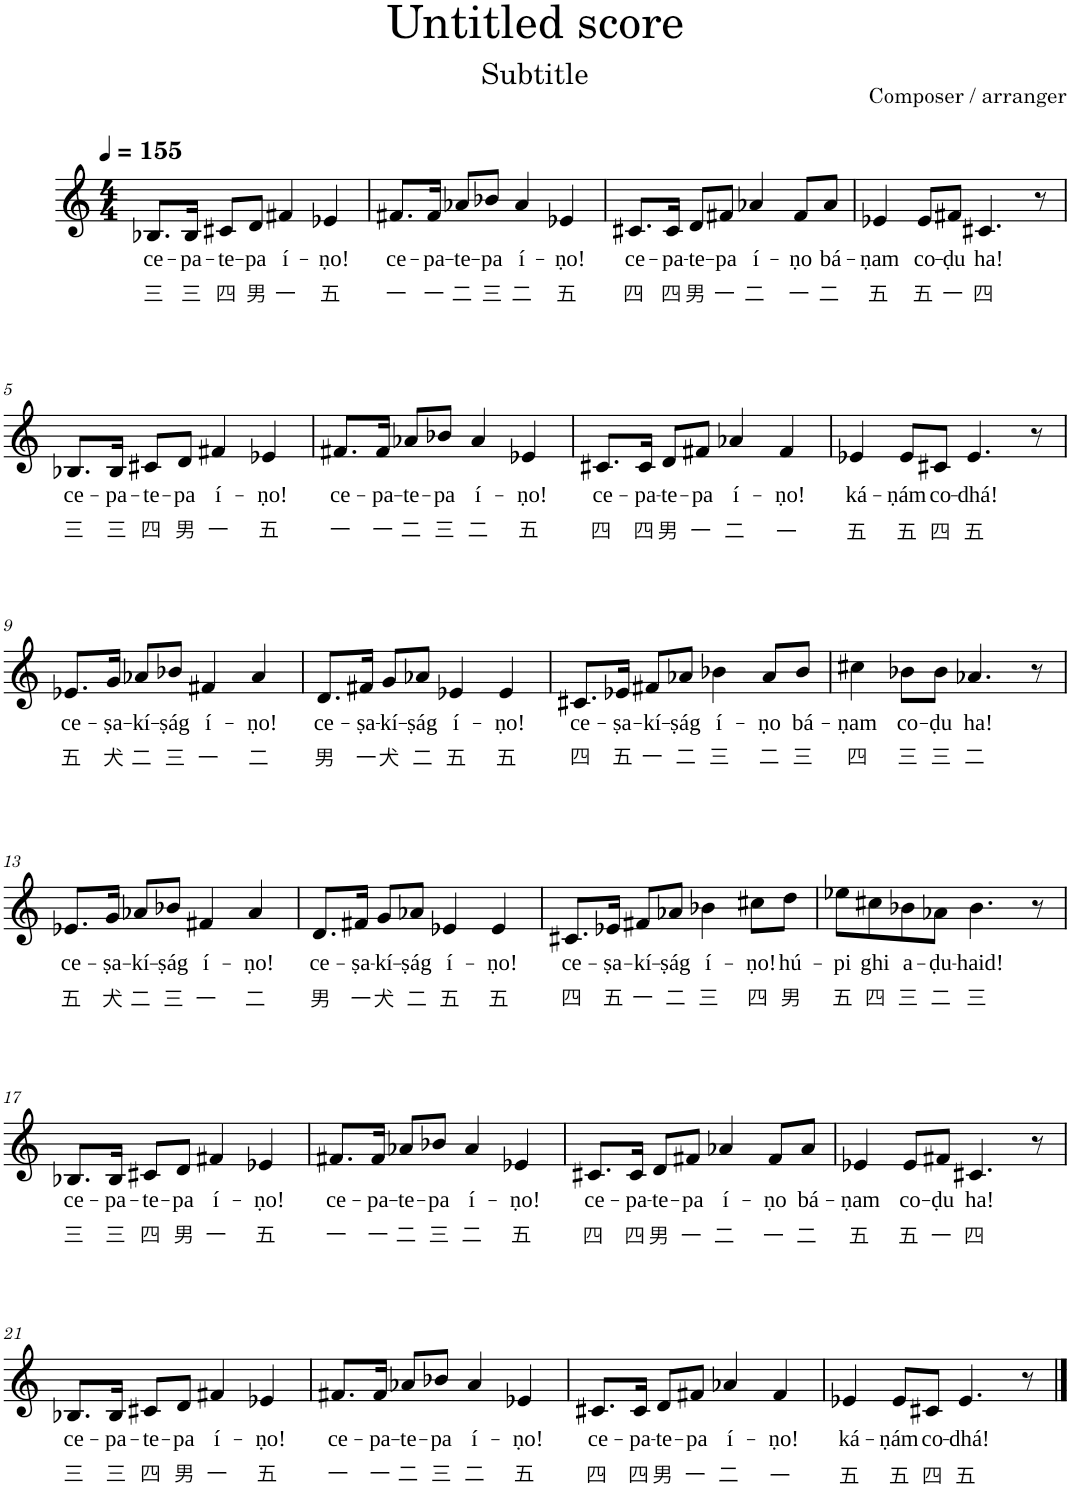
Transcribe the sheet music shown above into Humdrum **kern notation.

**kern	**text	**text
*part1	*part1	*part1
*staff1	*staff1	*staff1
*I"Mezzo-soprano	*	*
*I'Mzs.	*	*
*clefG2	*	*
*k[]	*	*
*M4/4	*	*
*MM155	*	*
=1	=1	=1
!	!LO:LY:b	!LO:LY:b
8.B-X/L	ce-	三
!	!LO:LY:b	!LO:LY:b
16B-/Jk	-pa-	三
!	!LO:LY:b	!LO:LY:b
8c#X/L	-te-	四
!	!LO:LY:b	!LO:LY:b
8d/J	-pa	男
!	!LO:LY:b	!LO:LY:b
4f#X/	í-	一
!	!LO:LY:b	!LO:LY:b
4e-X/	-ṇo!	五
=2	=2	=2
!	!LO:LY:b	!LO:LY:b
8.f#X/L	ce-	一
!	!LO:LY:b	!LO:LY:b
16f#/Jk	-pa-	一
!	!LO:LY:b	!LO:LY:b
8a-X/L	-te-	二
!	!LO:LY:b	!LO:LY:b
8b-X/J	-pa	三
!	!LO:LY:b	!LO:LY:b
4a-/	í-	二
!	!LO:LY:b	!LO:LY:b
4e-X/	-ṇo!	五
=3	=3	=3
!	!LO:LY:b	!LO:LY:b
8.c#X/L	ce-	四
!	!LO:LY:b	!LO:LY:b
16c#/Jk	-pa-	四
!	!LO:LY:b	!LO:LY:b
8d/L	-te-	男
!	!LO:LY:b	!LO:LY:b
8f#X/J	-pa	一
!	!LO:LY:b	!LO:LY:b
4a-X/	í-	二
!	!LO:LY:b	!LO:LY:b
8f#/L	-ṇo	一
!	!LO:LY:b	!LO:LY:b
8a-/J	bá-	二
=4	=4	=4
!	!LO:LY:b	!LO:LY:b
4e-X/	-ṇam	五
!	!LO:LY:b	!LO:LY:b
8e-/L	co-	五
!	!LO:LY:b	!LO:LY:b
8f#X/J	-ḍu	一
!	!LO:LY:b	!LO:LY:b
4.c#X/	ha!	四
8r	.	.
!!LO:LB:g=z
=5	=5	=5
!	!LO:LY:b	!LO:LY:b
8.B-X/L	ce-	三
!	!LO:LY:b	!LO:LY:b
16B-/Jk	-pa-	三
!	!LO:LY:b	!LO:LY:b
8c#X/L	-te-	四
!	!LO:LY:b	!LO:LY:b
8d/J	-pa	男
!	!LO:LY:b	!LO:LY:b
4f#X/	í-	一
!	!LO:LY:b	!LO:LY:b
4e-X/	-ṇo!	五
=6	=6	=6
!	!LO:LY:b	!LO:LY:b
8.f#X/L	ce-	一
!	!LO:LY:b	!LO:LY:b
16f#/Jk	-pa-	一
!	!LO:LY:b	!LO:LY:b
8a-X/L	-te-	二
!	!LO:LY:b	!LO:LY:b
8b-X/J	-pa	三
!	!LO:LY:b	!LO:LY:b
4a-/	í-	二
!	!LO:LY:b	!LO:LY:b
4e-X/	-ṇo!	五
=7	=7	=7
!	!LO:LY:b	!LO:LY:b
8.c#X/L	ce-	四
!	!LO:LY:b	!LO:LY:b
16c#/Jk	-pa-	四
!	!LO:LY:b	!LO:LY:b
8d/L	-te-	男
!	!LO:LY:b	!LO:LY:b
8f#X/J	-pa	一
!	!LO:LY:b	!LO:LY:b
4a-X/	í-	二
!	!LO:LY:b	!LO:LY:b
4f#/	-ṇo!	一
=8	=8	=8
!	!LO:LY:b	!LO:LY:b
4e-X/	ká-	五
!	!LO:LY:b	!LO:LY:b
8e-/L	-ṇám	五
!	!LO:LY:b	!LO:LY:b
8c#X/J	co-	四
!	!LO:LY:b	!LO:LY:b
4.e-/	-dhá!	五
8r	.	.
!!LO:LB:g=z
=9	=9	=9
!	!LO:LY:b	!LO:LY:b
8.e-X/L	ce-	五
!	!LO:LY:b	!LO:LY:b
16g/Jk	-ṣa-	犬
!	!LO:LY:b	!LO:LY:b
8a-X/L	-kí-	二
!	!LO:LY:b	!LO:LY:b
8b-X/J	-ṣág	三
!	!LO:LY:b	!LO:LY:b
4f#X/	í-	一
!	!LO:LY:b	!LO:LY:b
4a-/	-ṇo!	二
=10	=10	=10
!	!LO:LY:b	!LO:LY:b
8.d/L	ce-	男
!	!LO:LY:b	!LO:LY:b
16f#X/Jk	-ṣa-	一
!	!LO:LY:b	!LO:LY:b
8g/L	-kí-	犬
!	!LO:LY:b	!LO:LY:b
8a-X/J	-ṣág	二
!	!LO:LY:b	!LO:LY:b
4e-X/	í-	五
!	!LO:LY:b	!LO:LY:b
4e-/	-ṇo!	五
=11	=11	=11
!	!LO:LY:b	!LO:LY:b
8.c#X/L	ce-	四
!	!LO:LY:b	!LO:LY:b
16e-X/Jk	-ṣa-	五
!	!LO:LY:b	!LO:LY:b
8f#X/L	-kí-	一
!	!LO:LY:b	!LO:LY:b
8a-X/J	-ṣág	二
!	!LO:LY:b	!LO:LY:b
4b-X\	í-	三
!	!LO:LY:b	!LO:LY:b
8a-/L	-ṇo	二
!	!LO:LY:b	!LO:LY:b
8b-/J	bá-	三
=12	=12	=12
!	!LO:LY:b	!LO:LY:b
4cc#X\	-ṇam	四
!	!LO:LY:b	!LO:LY:b
8b-X\L	co-	三
!	!LO:LY:b	!LO:LY:b
8b-\J	-ḍu	三
!	!LO:LY:b	!LO:LY:b
4.a-X/	ha!	二
8r	.	.
!!LO:LB:g=z
=13	=13	=13
!	!LO:LY:b	!LO:LY:b
8.e-X/L	ce-	五
!	!LO:LY:b	!LO:LY:b
16g/Jk	-ṣa-	犬
!	!LO:LY:b	!LO:LY:b
8a-X/L	-kí-	二
!	!LO:LY:b	!LO:LY:b
8b-X/J	-ṣág	三
!	!LO:LY:b	!LO:LY:b
4f#X/	í-	一
!	!LO:LY:b	!LO:LY:b
4a-/	-ṇo!	二
=14	=14	=14
!	!LO:LY:b	!LO:LY:b
8.d/L	ce-	男
!	!LO:LY:b	!LO:LY:b
16f#X/Jk	-ṣa-	一
!	!LO:LY:b	!LO:LY:b
8g/L	-kí-	犬
!	!LO:LY:b	!LO:LY:b
8a-X/J	-ṣág	二
!	!LO:LY:b	!LO:LY:b
4e-X/	í-	五
!	!LO:LY:b	!LO:LY:b
4e-/	-ṇo!	五
=15	=15	=15
!	!LO:LY:b	!LO:LY:b
8.c#X/L	ce-	四
!	!LO:LY:b	!LO:LY:b
16e-X/Jk	-ṣa-	五
!	!LO:LY:b	!LO:LY:b
8f#X/L	-kí-	一
!	!LO:LY:b	!LO:LY:b
8a-X/J	-ṣág	二
!	!LO:LY:b	!LO:LY:b
4b-X\	í-	三
!	!LO:LY:b	!LO:LY:b
8cc#X\L	-ṇo!	四
!	!LO:LY:b	!LO:LY:b
8dd\J	hú-	男
=16	=16	=16
!	!LO:LY:b	!LO:LY:b
8ee-X\L	-pi	五
!	!LO:LY:b	!LO:LY:b
8cc#X\	ghi	四
!	!LO:LY:b	!LO:LY:b
8b-X\	a-	三
!	!LO:LY:b	!LO:LY:b
8a-X\J	-ḍu-	二
!	!LO:LY:b	!LO:LY:b
4.b-\	-haid!	三
8r	.	.
!!LO:LB:g=z
=17	=17	=17
!	!LO:LY:b	!LO:LY:b
8.B-X/L	ce-	三
!	!LO:LY:b	!LO:LY:b
16B-/Jk	-pa-	三
!	!LO:LY:b	!LO:LY:b
8c#X/L	-te-	四
!	!LO:LY:b	!LO:LY:b
8d/J	-pa	男
!	!LO:LY:b	!LO:LY:b
4f#X/	í-	一
!	!LO:LY:b	!LO:LY:b
4e-X/	-ṇo!	五
=18	=18	=18
!	!LO:LY:b	!LO:LY:b
8.f#X/L	ce-	一
!	!LO:LY:b	!LO:LY:b
16f#/Jk	-pa-	一
!	!LO:LY:b	!LO:LY:b
8a-X/L	-te-	二
!	!LO:LY:b	!LO:LY:b
8b-X/J	-pa	三
!	!LO:LY:b	!LO:LY:b
4a-/	í-	二
!	!LO:LY:b	!LO:LY:b
4e-X/	-ṇo!	五
=19	=19	=19
!	!LO:LY:b	!LO:LY:b
8.c#X/L	ce-	四
!	!LO:LY:b	!LO:LY:b
16c#/Jk	-pa-	四
!	!LO:LY:b	!LO:LY:b
8d/L	-te-	男
!	!LO:LY:b	!LO:LY:b
8f#X/J	-pa	一
!	!LO:LY:b	!LO:LY:b
4a-X/	í-	二
!	!LO:LY:b	!LO:LY:b
8f#/L	-ṇo	一
!	!LO:LY:b	!LO:LY:b
8a-/J	bá-	二
=20	=20	=20
!	!LO:LY:b	!LO:LY:b
4e-X/	-ṇam	五
!	!LO:LY:b	!LO:LY:b
8e-/L	co-	五
!	!LO:LY:b	!LO:LY:b
8f#X/J	-ḍu	一
!	!LO:LY:b	!LO:LY:b
4.c#X/	ha!	四
8r	.	.
!!LO:LB:g=z
=21	=21	=21
!	!LO:LY:b	!LO:LY:b
8.B-X/L	ce-	三
!	!LO:LY:b	!LO:LY:b
16B-/Jk	-pa-	三
!	!LO:LY:b	!LO:LY:b
8c#X/L	-te-	四
!	!LO:LY:b	!LO:LY:b
8d/J	-pa	男
!	!LO:LY:b	!LO:LY:b
4f#X/	í-	一
!	!LO:LY:b	!LO:LY:b
4e-X/	-ṇo!	五
=22	=22	=22
!	!LO:LY:b	!LO:LY:b
8.f#X/L	ce-	一
!	!LO:LY:b	!LO:LY:b
16f#/Jk	-pa-	一
!	!LO:LY:b	!LO:LY:b
8a-X/L	-te-	二
!	!LO:LY:b	!LO:LY:b
8b-X/J	-pa	三
!	!LO:LY:b	!LO:LY:b
4a-/	í-	二
!	!LO:LY:b	!LO:LY:b
4e-X/	-ṇo!	五
=23	=23	=23
!	!LO:LY:b	!LO:LY:b
8.c#X/L	ce-	四
!	!LO:LY:b	!LO:LY:b
16c#/Jk	-pa-	四
!	!LO:LY:b	!LO:LY:b
8d/L	-te-	男
!	!LO:LY:b	!LO:LY:b
8f#X/J	-pa	一
!	!LO:LY:b	!LO:LY:b
4a-X/	í-	二
!	!LO:LY:b	!LO:LY:b
4f#/	-ṇo!	一
=24	=24	=24
!	!LO:LY:b	!LO:LY:b
4e-X/	ká-	五
!	!LO:LY:b	!LO:LY:b
8e-/L	-ṇám	五
!	!LO:LY:b	!LO:LY:b
8c#X/J	co-	四
!	!LO:LY:b	!LO:LY:b
4.e-/	-dhá!	五
8r	.	.
==	==	==
*-	*-	*-
